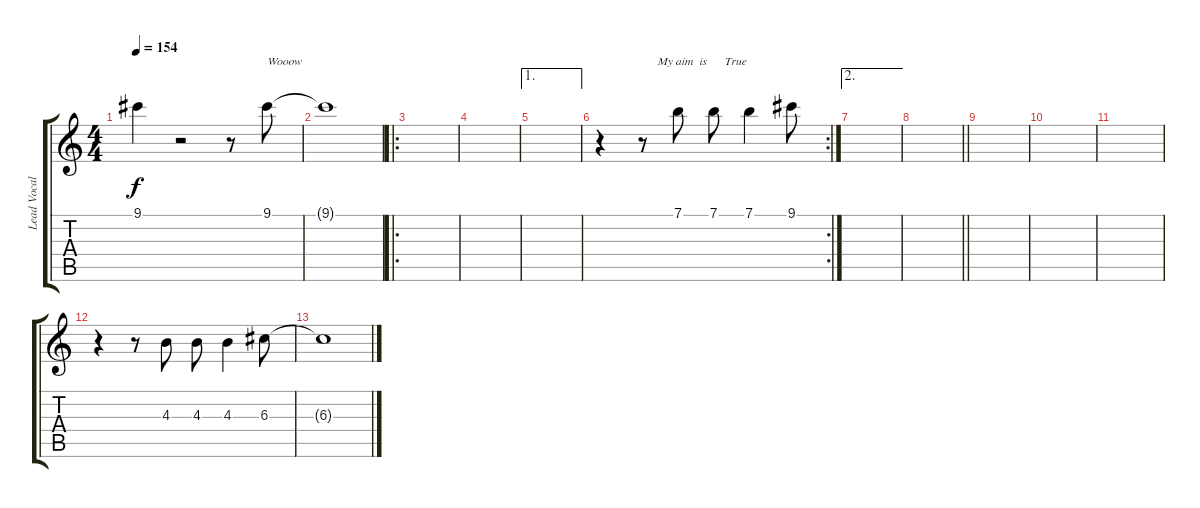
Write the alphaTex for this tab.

\track ("Lead Vocals" "Lead Vocal") {instrument acousticguitarsteel}
\staff {score tabs}
\tuning (E4 B3 G3 D3 A2 E2) {hide}
\ts (4 4)
\tempo 154
\clef g2
\ks c
9.1{t}.4{dy f} r.2 r.8 9.1.8{txt "Wooow"} |
9.1{t}.1 |
\ro
|
|
\ae 1
|
\rc 2
r.4 r.8{txt "     My aim  is      True"} 7.1.8 7.1.8 7.1.4 9.1.8 |
\ae 2
|
\barLineRight lightlight
|
|
|
|
r.4 r.8 4.3.8 4.3.8 4.3.4 6.3.8 |
6.3{t}.1
